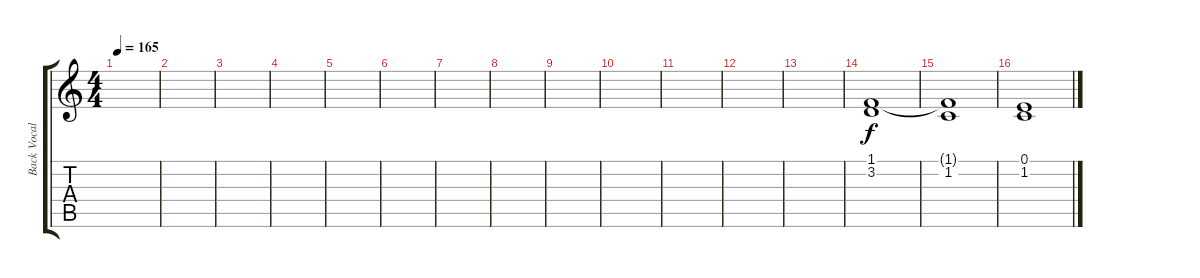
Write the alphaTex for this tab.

\track ("Back Vocals" "Back Vocal") {instrument choiraahs}
\staff {score tabs}
\tuning (E4 B3 G3 D3 A2 E2) {hide}
\ts (4 4)
\tempo 165
\clef g2
\ks c
|
|
|
|
|
|
|
|
|
|
|
|
|
(1.1 3.2).1 |
(1.1{t} 1.2).1 |
(0.1 1.2).1
